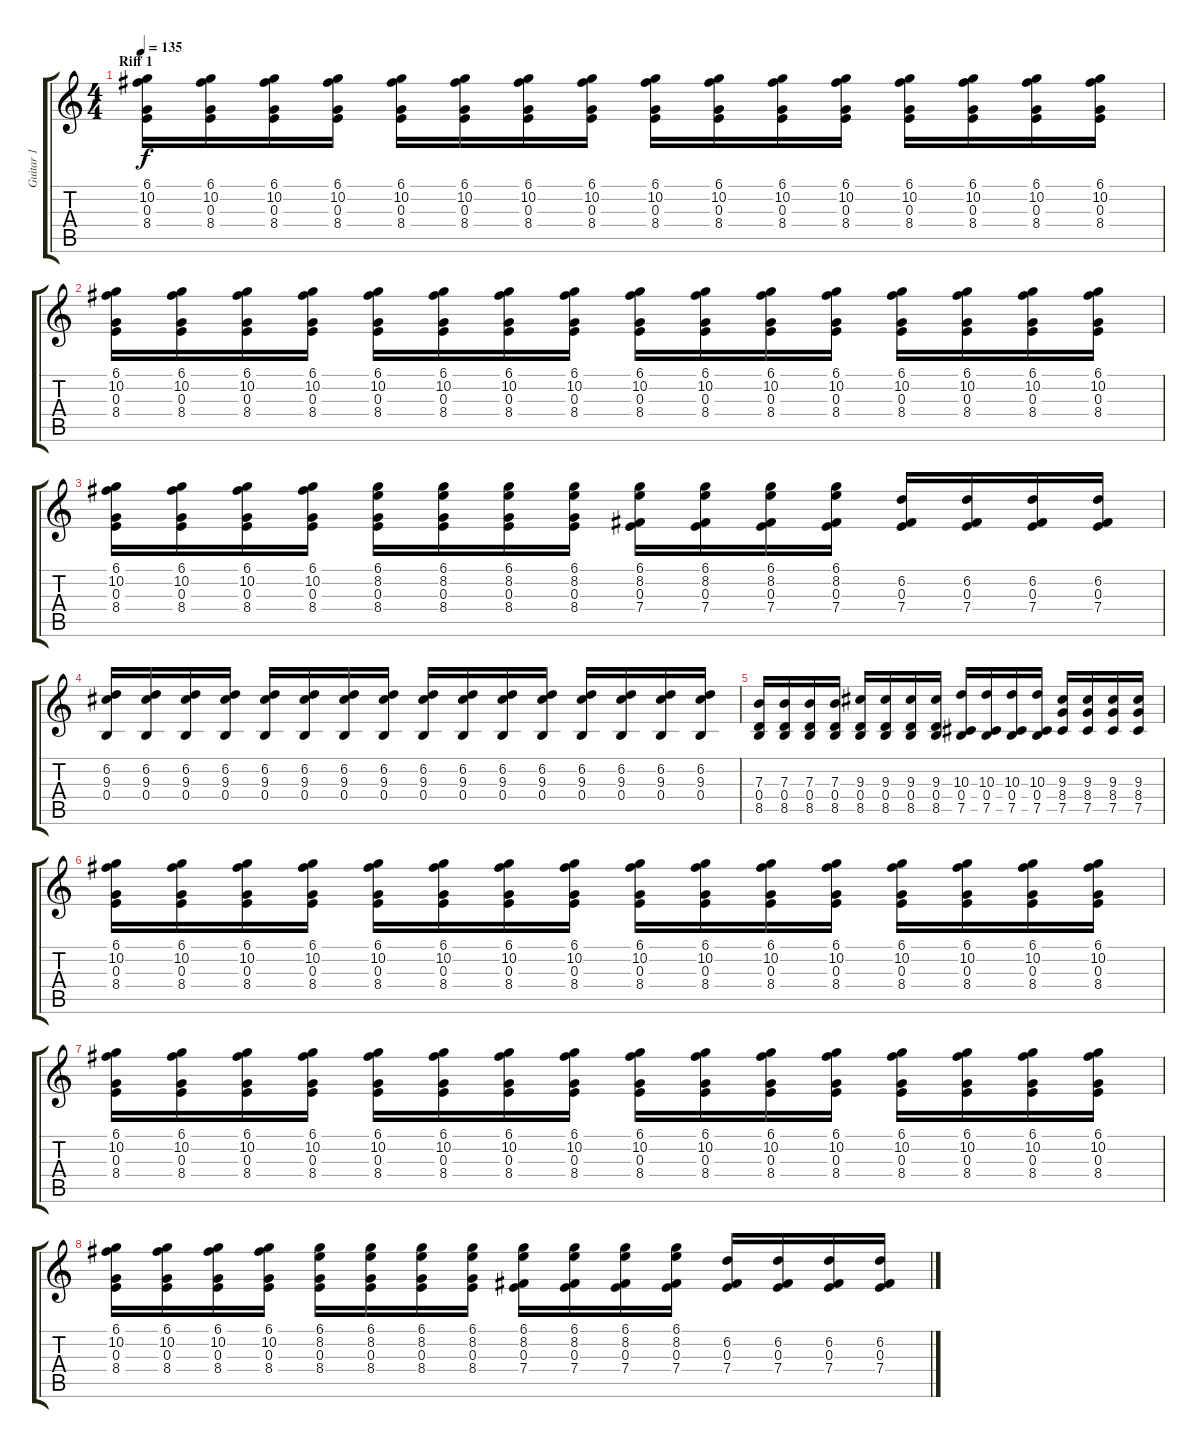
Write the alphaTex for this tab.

\track ("Guitar 1" "Guitar 1") {instrument overdrivenguitar}
\staff {score tabs}
\tuning (Db4 Ab3 E3 B2 Gb2 Db2) {hide}
\ts (4 4)
\section ("" "Riff 1")
\tempo 135
\clef g2
\ks c
(6.1 10.2 0.3 8.4).16{dy f} (6.1 10.2 0.3 8.4).16 (6.1 10.2 0.3 8.4).16 (6.1 10.2 0.3 8.4).16 (6.1 10.2 0.3 8.4).16 (6.1 10.2 0.3 8.4).16 (6.1 10.2 0.3 8.4).16 (6.1 10.2 0.3 8.4).16 (6.1 10.2 0.3 8.4).16 (6.1 10.2 0.3 8.4).16 (6.1 10.2 0.3 8.4).16 (6.1 10.2 0.3 8.4).16 (6.1 10.2 0.3 8.4).16 (6.1 10.2 0.3 8.4).16 (6.1 10.2 0.3 8.4).16 (6.1 10.2 0.3 8.4).16 |
(6.1 10.2 0.3 8.4).16 (6.1 10.2 0.3 8.4).16 (6.1 10.2 0.3 8.4).16 (6.1 10.2 0.3 8.4).16 (6.1 10.2 0.3 8.4).16 (6.1 10.2 0.3 8.4).16 (6.1 10.2 0.3 8.4).16 (6.1 10.2 0.3 8.4).16 (6.1 10.2 0.3 8.4).16 (6.1 10.2 0.3 8.4).16 (6.1 10.2 0.3 8.4).16 (6.1 10.2 0.3 8.4).16 (6.1 10.2 0.3 8.4).16 (6.1 10.2 0.3 8.4).16 (6.1 10.2 0.3 8.4).16 (6.1 10.2 0.3 8.4).16 |
(6.1 10.2 0.3 8.4).16 (6.1 10.2 0.3 8.4).16 (6.1 10.2 0.3 8.4).16 (6.1 10.2 0.3 8.4).16 (6.1 8.2 0.3 8.4).16 (6.1 8.2 0.3 8.4).16 (6.1 8.2 0.3 8.4).16 (6.1 8.2 0.3 8.4).16 (6.1 8.2 0.3 7.4).16 (6.1 8.2 0.3 7.4).16 (6.1 8.2 0.3 7.4).16 (6.1 8.2 0.3 7.4).16 (6.2 0.3 7.4).16 (6.2 0.3 7.4).16 (6.2 0.3 7.4).16 (6.2 0.3 7.4).16 |
(6.2 9.3 0.4).16 (6.2 9.3 0.4).16 (6.2 9.3 0.4).16 (6.2 9.3 0.4).16 (6.2 9.3 0.4).16 (6.2 9.3 0.4).16 (6.2 9.3 0.4).16 (6.2 9.3 0.4).16 (6.2 9.3 0.4).16 (6.2 9.3 0.4).16 (6.2 9.3 0.4).16 (6.2 9.3 0.4).16 (6.2 9.3 0.4).16 (6.2 9.3 0.4).16 (6.2 9.3 0.4).16 (6.2 9.3 0.4).16 |
(7.3 0.4 8.5).16 (7.3 0.4 8.5).16 (7.3 0.4 8.5).16 (7.3 0.4 8.5).16 (9.3 0.4 8.5).16 (9.3 0.4 8.5).16 (9.3 0.4 8.5).16 (9.3 0.4 8.5).16 (10.3 0.4 7.5).16 (10.3 0.4 7.5).16 (10.3 0.4 7.5).16 (10.3 0.4 7.5).16 (9.3 8.4 7.5).16 (9.3 8.4 7.5).16 (9.3 8.4 7.5).16 (9.3 8.4 7.5).16 |
(6.1 10.2 0.3 8.4).16 (6.1 10.2 0.3 8.4).16 (6.1 10.2 0.3 8.4).16 (6.1 10.2 0.3 8.4).16 (6.1 10.2 0.3 8.4).16 (6.1 10.2 0.3 8.4).16 (6.1 10.2 0.3 8.4).16 (6.1 10.2 0.3 8.4).16 (6.1 10.2 0.3 8.4).16 (6.1 10.2 0.3 8.4).16 (6.1 10.2 0.3 8.4).16 (6.1 10.2 0.3 8.4).16 (6.1 10.2 0.3 8.4).16 (6.1 10.2 0.3 8.4).16 (6.1 10.2 0.3 8.4).16 (6.1 10.2 0.3 8.4).16 |
(6.1 10.2 0.3 8.4).16 (6.1 10.2 0.3 8.4).16 (6.1 10.2 0.3 8.4).16 (6.1 10.2 0.3 8.4).16 (6.1 10.2 0.3 8.4).16 (6.1 10.2 0.3 8.4).16 (6.1 10.2 0.3 8.4).16 (6.1 10.2 0.3 8.4).16 (6.1 10.2 0.3 8.4).16 (6.1 10.2 0.3 8.4).16 (6.1 10.2 0.3 8.4).16 (6.1 10.2 0.3 8.4).16 (6.1 10.2 0.3 8.4).16 (6.1 10.2 0.3 8.4).16 (6.1 10.2 0.3 8.4).16 (6.1 10.2 0.3 8.4).16 |
(6.1 10.2 0.3 8.4).16 (6.1 10.2 0.3 8.4).16 (6.1 10.2 0.3 8.4).16 (6.1 10.2 0.3 8.4).16 (6.1 8.2 0.3 8.4).16 (6.1 8.2 0.3 8.4).16 (6.1 8.2 0.3 8.4).16 (6.1 8.2 0.3 8.4).16 (6.1 8.2 0.3 7.4).16 (6.1 8.2 0.3 7.4).16 (6.1 8.2 0.3 7.4).16 (6.1 8.2 0.3 7.4).16 (6.2 0.3 7.4).16 (6.2 0.3 7.4).16 (6.2 0.3 7.4).16 (6.2 0.3 7.4).16
